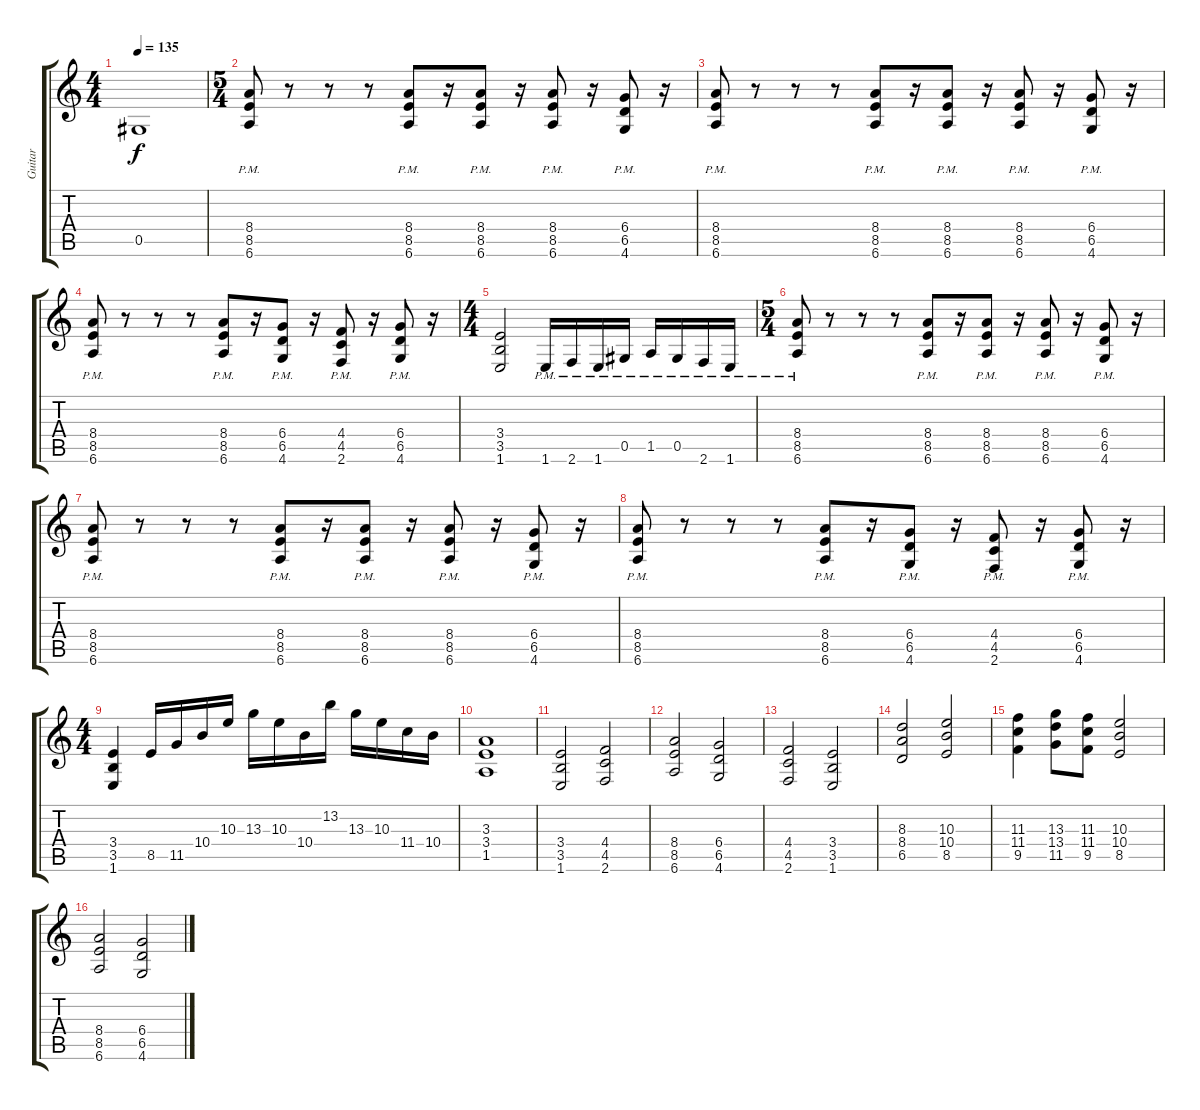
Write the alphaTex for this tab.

\track ("Guitar" "Guitar") {instrument overdrivenguitar}
\staff {score tabs}
\tuning (Eb4 Bb3 Gb3 Db3 Ab2 Eb2) {hide}
\ts (4 4)
\tempo 135
\clef g2
\ks c
0.5.1{dy f} |
\ts (5 4)
(8.4{pm} 8.5{pm} 6.6{pm}).8 r.8 r.8 r.8 (8.4{pm} 8.5{pm} 6.6{pm}).8 r.16 (8.4{pm} 8.5{pm} 6.6{pm}).8 r.16 (8.4{pm} 8.5{pm} 6.6{pm}).8 r.16 (6.4{pm} 6.5{pm} 4.6{pm}).8 r.16 |
(8.4{pm} 8.5{pm} 6.6{pm}).8 r.8 r.8 r.8 (8.4{pm} 8.5{pm} 6.6{pm}).8 r.16 (8.4{pm} 8.5{pm} 6.6{pm}).8 r.16 (8.4{pm} 8.5{pm} 6.6{pm}).8 r.16 (6.4{pm} 6.5{pm} 4.6{pm}).8 r.16 |
(8.4{pm} 8.5{pm} 6.6{pm}).8 r.8 r.8 r.8 (8.4{pm} 8.5{pm} 6.6{pm}).8 r.16 (6.4{pm} 6.5{pm} 4.6{pm}).8 r.16 (4.4{pm} 4.5{pm} 2.6{pm}).8 r.16 (6.4{pm} 6.5{pm} 4.6{pm}).8 r.16 |
\ts (4 4)
(3.4 3.5 1.6).2 1.6{pm}.16 2.6{pm}.16 1.6{pm}.16 0.5{pm}.16 1.5{pm}.16 0.5{pm}.16 2.6{pm}.16 1.6{pm}.16 |
\ts (5 4)
(8.4{pm} 8.5{pm} 6.6{pm}).8 r.8 r.8 r.8 (8.4{pm} 8.5{pm} 6.6{pm}).8 r.16 (8.4{pm} 8.5{pm} 6.6{pm}).8 r.16 (8.4{pm} 8.5{pm} 6.6{pm}).8 r.16 (6.4{pm} 6.5{pm} 4.6{pm}).8 r.16 |
(8.4{pm} 8.5{pm} 6.6{pm}).8 r.8 r.8 r.8 (8.4{pm} 8.5{pm} 6.6{pm}).8 r.16 (8.4{pm} 8.5{pm} 6.6{pm}).8 r.16 (8.4{pm} 8.5{pm} 6.6{pm}).8 r.16 (6.4{pm} 6.5{pm} 4.6{pm}).8 r.16 |
(8.4{pm} 8.5{pm} 6.6{pm}).8 r.8 r.8 r.8 (8.4{pm} 8.5{pm} 6.6{pm}).8 r.16 (6.4{pm} 6.5{pm} 4.6{pm}).8 r.16 (4.4{pm} 4.5{pm} 2.6{pm}).8 r.16 (6.4{pm} 6.5{pm} 4.6{pm}).8 r.16 |
\ts (4 4)
(3.4 3.5 1.6).4 8.5.16 11.5.16 10.4.16 10.3.16 13.3.16 10.3.16 10.4.16 13.2.16 13.3.16 10.3.16 11.4.16 10.4.16 |
(3.3 3.4 1.5).1 |
(3.4 3.5 1.6).2 (4.4 4.5 2.6).2 |
(8.4 8.5 6.6).2 (6.4 6.5 4.6).2 |
(4.4 4.5 2.6).2 (3.4 3.5 1.6).2 |
(8.3 8.4 6.5).2 (10.3 10.4 8.5).2 |
(11.3 11.4 9.5).4 (13.3 13.4 11.5).8 (11.3 11.4 9.5).8 (10.3 10.4 8.5).2 |
(8.4 8.5 6.6).2 (6.4 6.5 4.6).2
